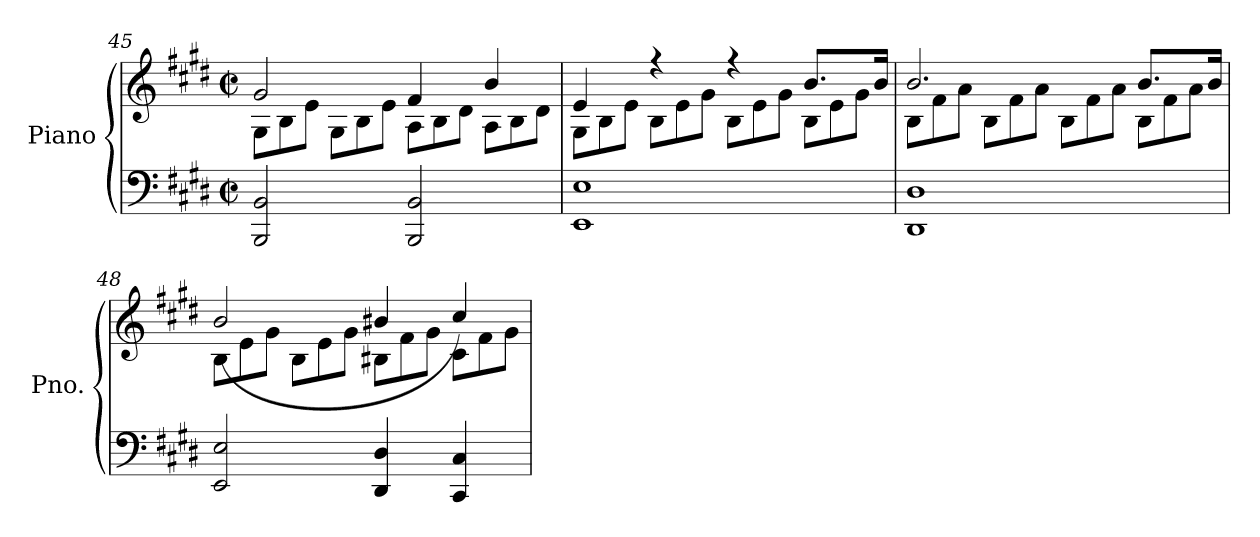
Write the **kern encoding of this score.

**kern	**kern
*part1	*part1
*staff2	*staff1
*I"Piano	*
*I'Pno.	*
*clefF4	*clefG2
*k[f#c#g#d#]	*k[f#c#g#d#]
*M2/2	*M2/2
*met(c|)	*met(c|)
*	*Xtuplet
=45	=45
*	*^
2BBB/ 2BB/	12G#\L	2g#/
.	12B\	.
.	12e\J	.
.	12G#\L	.
.	12B\	.
.	12e\J	.
2BBB/ 2BB/	12A\L	4f#/
.	12B\	.
.	12d#\J	.
.	12A\L	4b/
.	12B\	.
.	12d#\J	.
=46	=46	=46
1EE 1E	12G#\L	4e/
.	12B\	.
.	12e\J	.
.	12B\L	4rff
.	12e\	.
.	12g#\J	.
.	12B\L	4rff
.	12e\	.
.	12g#\J	.
.	12B\L	8.b/L
.	12e\	.
.	12g#\J	.
.	.	16b/Jk
=47	=47	=47
1DD# 1D#	12B\L	2.b/
.	12f#\	.
.	12a\J	.
.	12B\L	.
.	12f#\	.
.	12a\J	.
.	12B\L	.
.	12f#\	.
.	12a\J	.
.	12B\L	8.b/L
.	12f#\	.
.	12a\J	.
.	.	16b/Jk
!!LO:LB:g=z	!!
=48	=48	=48
2EE/ 2E/	12B\L	(<2b/
.	12e\	.
.	12g#\J	.
.	12B\L	.
.	12e\	.
.	12g#\J	.
4DD#/ 4D#/	12B#X\L	4b#X/
.	12f#\	.
.	12g#\J	.
4CC#/ 4C#/	12c#\L	4cc#/)
.	12f#\	.
.	12g#\J	.
*	*v	*v
=	=
*-	*-
